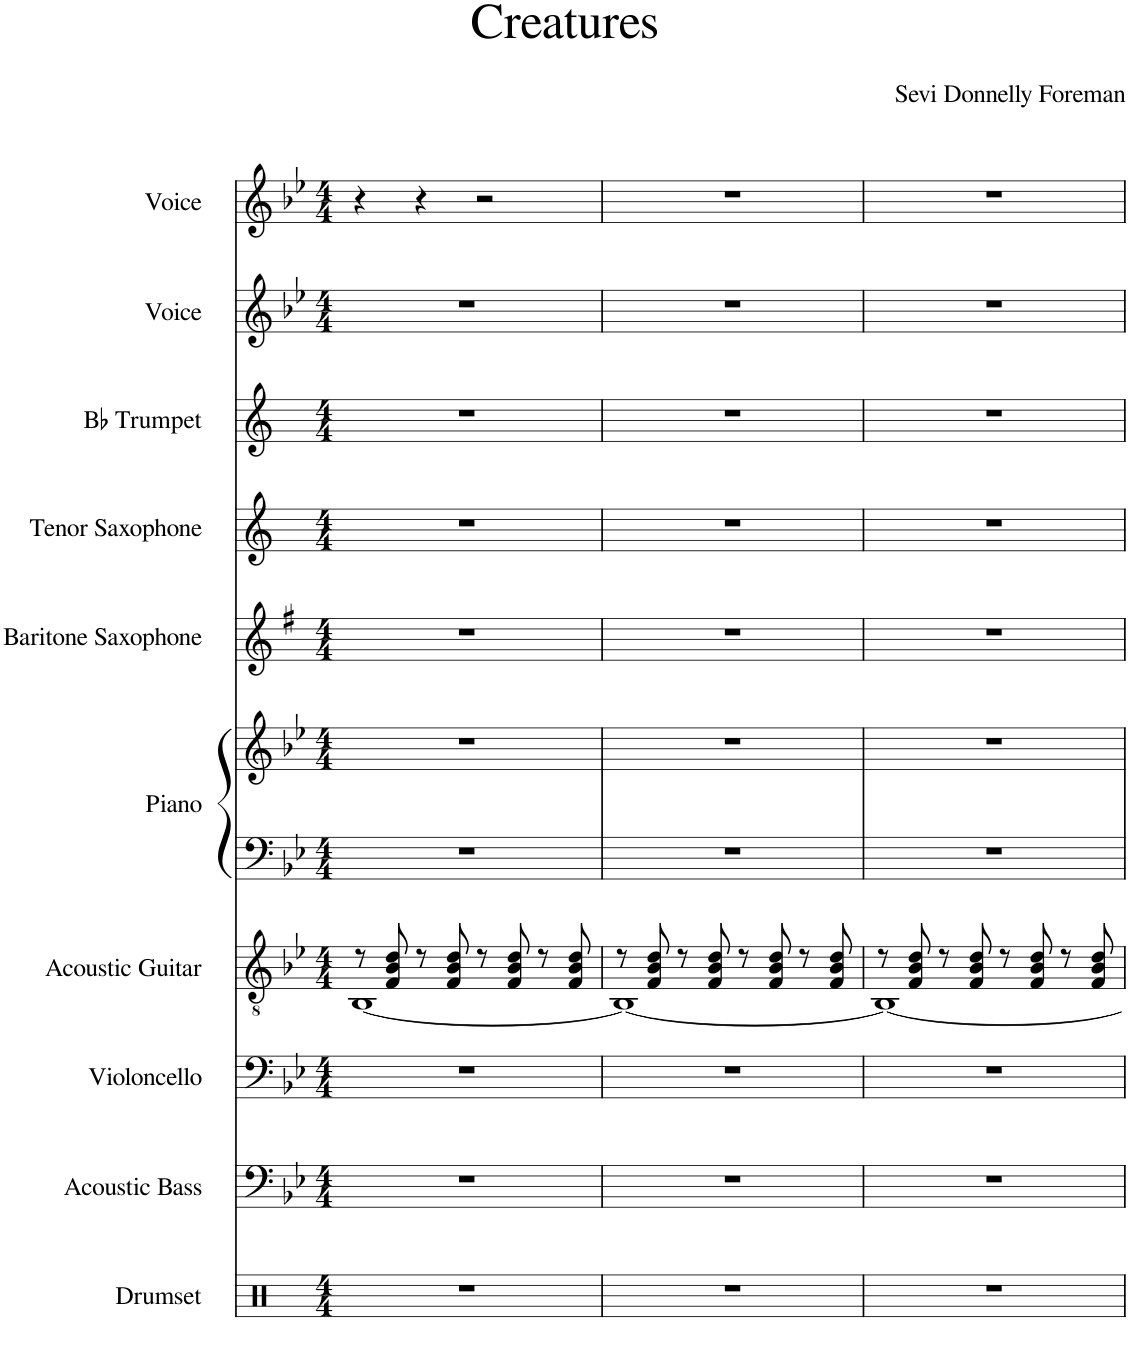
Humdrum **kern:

**kern	**kern	**kern	**kern	**kern	**kern	**kern	**kern	**kern	**kern	**kern
*part10	*part9	*part8	*part7	*part6	*part6	*part5	*part4	*part3	*part2	*part1
*staff11	*staff10	*staff9	*staff8	*staff7	*staff6	*staff5	*staff4	*staff3	*staff2	*staff1
*I"Drumset	*I"Acoustic Bass	*I"Violoncello	*I"Acoustic Guitar	*I"Piano	*	*I"Baritone Saxophone	*I"Tenor Saxophone	*I"Bb Trumpet	*I"Voice	*I"Voice
*I'D. Set	*I'Bass	*I'Vc.	*I'Guit.	*I'Pno.	*	*I'Bar. Sax.	*I'T. Sax.	*I'Bb Tpt.	*I'Vo.	*I'Vo.
*clefX	*clefF4	*clefF4	*clefGv2	*clefF4	*clefG2	*clefG2	*clefG2	*clefG2	*clefG2	*clefG2
*	*Trd7c12	*	*	*	*	*Trd12c21	*Trd8c14	*Trd1c2	*	*
*k[]	*k[b-e-]	*k[b-e-]	*k[b-e-]	*k[b-e-]	*k[b-e-]	*k[f#]	*k[]	*k[]	*k[b-e-]	*k[b-e-]
*M4/4	*M4/4	*M4/4	*M4/4	*M4/4	*M4/4	*M4/4	*M4/4	*M4/4	*M4/4	*M4/4
=1	=1	=1	=1	=1	=1	=1	=1	=1	=1	=1
*	*	*	*^	*	*	*	*	*	*	*
1r	1r	1r	8r	[1BB-	1r	1r	1r	1r	1r	1r	4r
.	.	.	8F/ 8B-/ 8d/	.	.	.	.	.	.	.	.
.	.	.	8r	.	.	.	.	.	.	.	4r
.	.	.	8F/ 8B-/ 8d/	.	.	.	.	.	.	.	.
.	.	.	8r	.	.	.	.	.	.	.	2r
.	.	.	8F/ 8B-/ 8d/	.	.	.	.	.	.	.	.
.	.	.	8r	.	.	.	.	.	.	.	.
.	.	.	8F/ 8B-/ 8d/	.	.	.	.	.	.	.	.
=2	=2	=2	=2	=2	=2	=2	=2	=2	=2	=2	=2
1r	1r	1r	8r	1BB-_	1r	1r	1r	1r	1r	1r	1r
.	.	.	8F/ 8B-/ 8d/	.	.	.	.	.	.	.	.
.	.	.	8r	.	.	.	.	.	.	.	.
.	.	.	8F/ 8B-/ 8d/	.	.	.	.	.	.	.	.
.	.	.	8r	.	.	.	.	.	.	.	.
.	.	.	8F/ 8B-/ 8d/	.	.	.	.	.	.	.	.
.	.	.	8r	.	.	.	.	.	.	.	.
.	.	.	8F/ 8B-/ 8d/	.	.	.	.	.	.	.	.
=3	=3	=3	=3	=3	=3	=3	=3	=3	=3	=3	=3
1r	1r	1r	8r	1BB-_	1r	1r	1r	1r	1r	1r	1r
.	.	.	8F/ 8B-/ 8d/	.	.	.	.	.	.	.	.
.	.	.	8r	.	.	.	.	.	.	.	.
.	.	.	8F/ 8B-/ 8d/	.	.	.	.	.	.	.	.
.	.	.	8r	.	.	.	.	.	.	.	.
.	.	.	8F/ 8B-/ 8d/	.	.	.	.	.	.	.	.
.	.	.	8r	.	.	.	.	.	.	.	.
.	.	.	8F/ 8B-/ 8d/	.	.	.	.	.	.	.	.
*	*	*	*v	*v	*	*	*	*	*	*	*
=	=	=	=	=	=	=	=	=	=	=
*-	*-	*-	*-	*-	*-	*-	*-	*-	*-	*-
